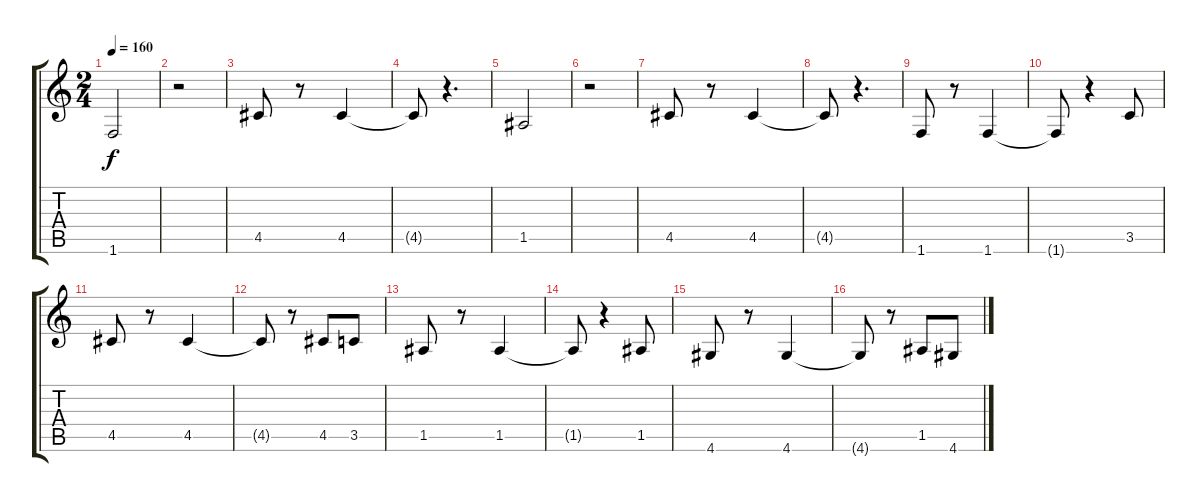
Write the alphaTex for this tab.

\track "" {instrument slapbass1}
\staff {score tabs}
\tuning (E4 B3 G3 D3 A2 E2) {hide}
\ts (2 4)
\tempo 160
\clef g2
\ks c
1.6.2{dy f} |
r.2 |
4.5.8 r.8 4.5.4 |
4.5{t}.8 r.4{d} |
1.5.2 |
r.2 |
4.5.8 r.8 4.5.4 |
4.5{t}.8 r.4{d} |
1.6.8 r.8 1.6.4 |
1.6{t}.8 r.4 3.5.8 |
4.5.8 r.8 4.5.4 |
4.5{t}.8 r.8 4.5.8 3.5.8 |
1.5.8 r.8 1.5.4 |
1.5{t}.8 r.4 1.5.8 |
4.6.8 r.8 4.6.4 |
4.6{t}.8 r.8 1.5.8 4.6.8
